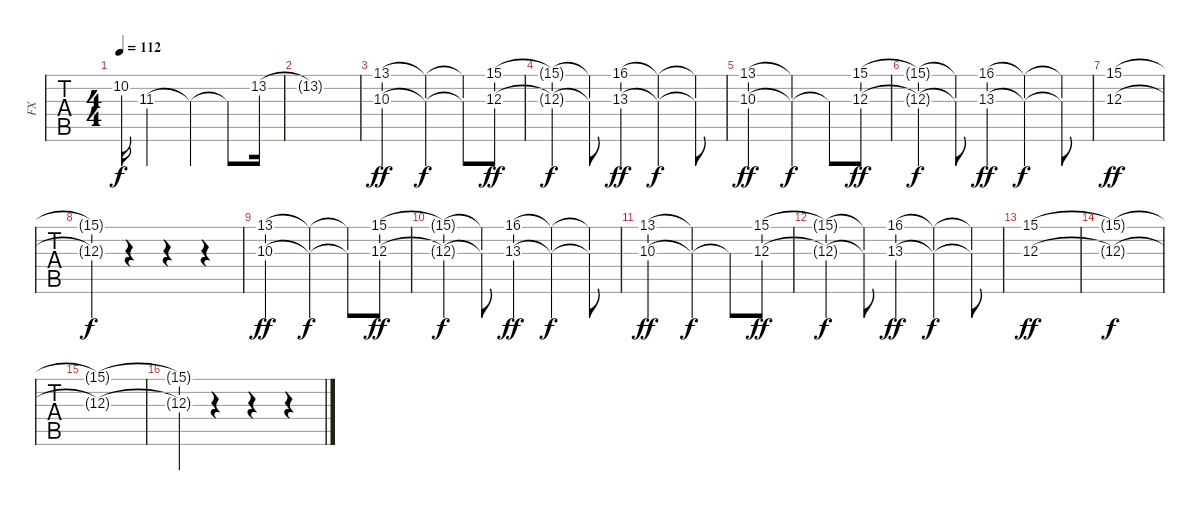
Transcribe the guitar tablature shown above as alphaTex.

\track ("FX" "FX") {instrument stringensemble1}
\staff {tabs}
\tuning (Db4 Ab3 E3 B2 Gb2 B1) {hide}
\ts (4 4)
\tempo 112
\clef g2
\ks c
10.2{t}.16{dy f} 11.3.2 11.3{t}.4 11.3{t}.8 13.2.16 |
13.2{t}.1 |
(13.1 10.3).2{dy ff} (13.1{t} 10.3{t}).4{dy f} (13.1{t} 10.3{t}).8 (15.1 12.3).8{dy ff} |
(15.1{t} 12.3{t}).4{dy f} (15.1{t} 12.3{t}).8 (16.1 13.3).4{dy ff} (16.1{t} 13.3{t}).4{dy f} (16.1{t} 13.3{t}).8 |
(13.1 10.3).2{dy ff} (13.1{t} 10.3{t}).4{dy f} 10.3{t}.8 (15.1 12.3).8{dy ff} |
(15.1{t} 12.3{t}).4{dy f} (15.1{t} 12.3{t}).8 (16.1 13.3).4{dy ff} (16.1{t} 13.3{t}).4{dy f} (16.1{t} 13.3{t}).8 |
(15.1 12.3).1{dy ff} |
(15.1{t} 12.3{t}).4{dy f} r.4 r.4 r.4 |
(13.1 10.3).2{dy ff} (13.1{t} 10.3{t}).4{dy f} (13.1{t} 10.3{t}).8 (15.1 12.3).8{dy ff} |
(15.1{t} 12.3{t}).4{dy f} (15.1{t} 12.3{t}).8 (16.1 13.3).4{dy ff} (16.1{t} 13.3{t}).4{dy f} (16.1{t} 13.3{t}).8 |
(13.1 10.3).2{dy ff} (13.1{t} 10.3{t}).4{dy f} 10.3{t}.8 (15.1 12.3).8{dy ff} |
(15.1{t} 12.3{t}).4{dy f} (15.1{t} 12.3{t}).8 (16.1 13.3).4{dy ff} (16.1{t} 13.3{t}).4{dy f} (16.1{t} 13.3{t}).8 |
(15.1 12.3).1{dy ff} |
(15.1{t} 12.3{t}).1{dy f} |
(15.1{t} 12.3{t}).1 |
(15.1{t} 12.3{t}).4 r.4 r.4 r.4
